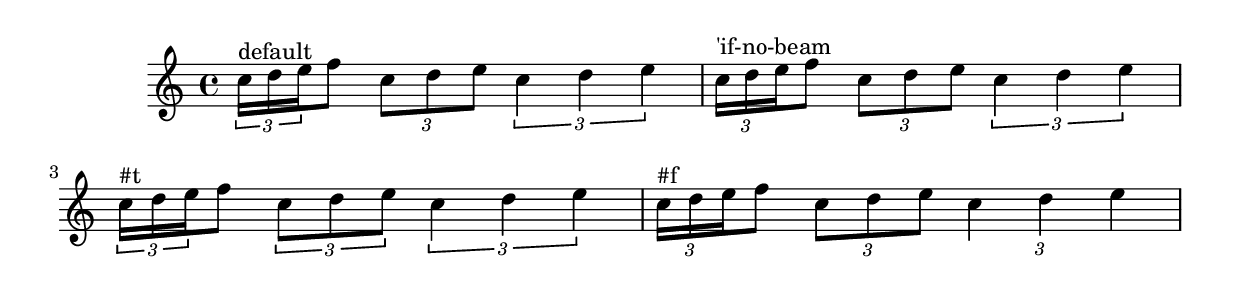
%% Do not edit this file; it is auto-generated from LSR http://lsr.dsi.unimi.it
%% This file is in the public domain.
\version "2.11.55"

\header {
  lsrtags = "rhythms, tweaks-and-overrides"

  texidoc = "
The default behavior of tuplet-bracket visibility is to print a bracket
unless there is a beam of the same length as the tuplet. To control the
visibility of tuplet brackets, set the property @code{TupletBracket
#'bracket-visibility} to either @code{##t} (always print a bracket),
@code{##f} (never print a bracket) or @code{#'if-no-beam} (only print a
bracket if there is no beam). 

"
  doctitle = "Controlling tuplet bracket visibility"
} % begin verbatim
mus = \relative c'' {
  \times 2/3 { c16[ d e } f8]
  \times 2/3 { c8 d e }
  \times 2/3 { c4 d e }
}

\new Voice \relative c'{
  << \mus s4^"default" >>
  \override TupletBracket #'bracket-visibility = #'if-no-beam
  << \mus s4^"'if-no-beam" >>
  \override TupletBracket #'bracket-visibility = ##t
  << \mus s4^"#t" >>
  \override TupletBracket #'bracket-visibility = ##f
  << \mus s4^"#f" >>
} 

